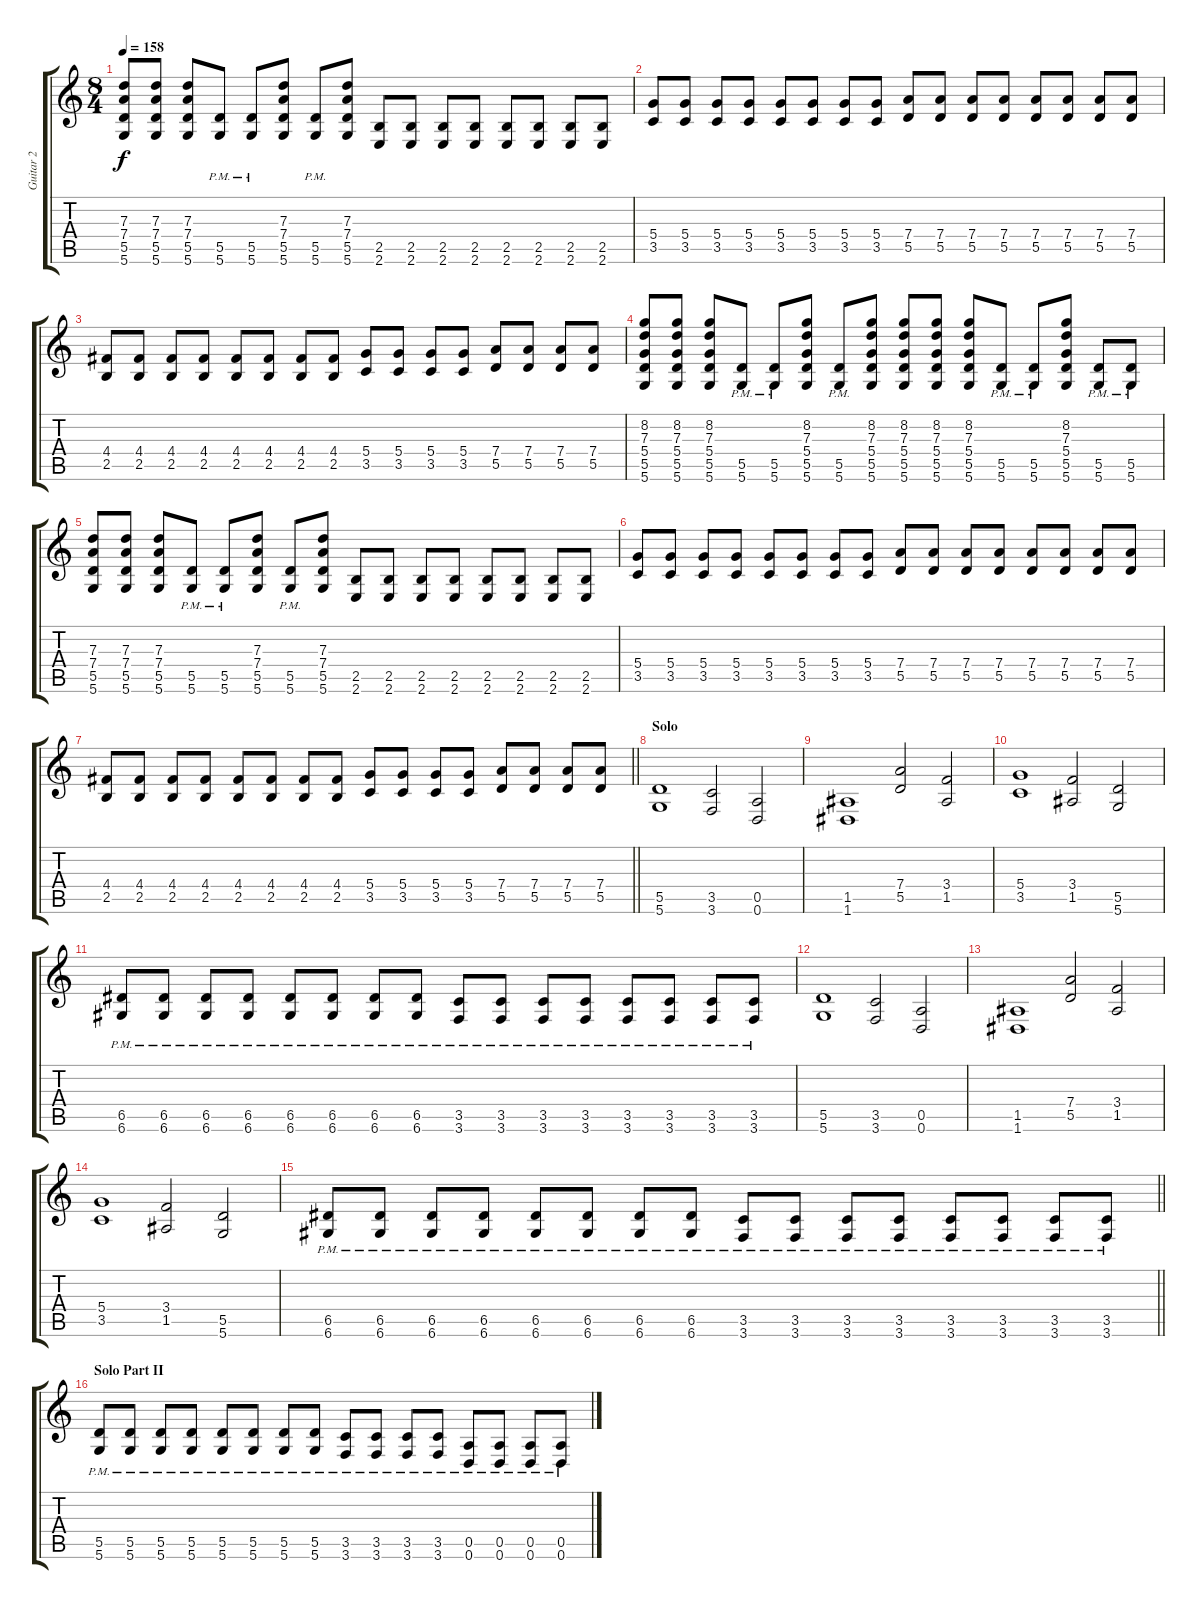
\track ("Guitar 2" "Guitar 2") {instrument overdrivenguitar}
\staff {score tabs}
\tuning (E4 B3 G3 D3 A2 D2) {hide}
\ts (8 4)
\tempo 158
\clef g2
\ks c
(7.3 7.4 5.5 5.6).8{dy f} (7.3 7.4 5.5 5.6).8 (7.3 7.4 5.5 5.6).8 (5.5{pm} 5.6{pm}).8 (5.5{pm} 5.6{pm}).8 (7.3 7.4 5.5 5.6).8 (5.5{pm} 5.6{pm}).8 (7.3 7.4 5.5 5.6).8 (2.5 2.6).8 (2.5 2.6).8 (2.5 2.6).8 (2.5 2.6).8 (2.5 2.6).8 (2.5 2.6).8 (2.5 2.6).8 (2.5 2.6).8 |
(5.4 3.5).8 (5.4 3.5).8 (5.4 3.5).8 (5.4 3.5).8 (5.4 3.5).8 (5.4 3.5).8 (5.4 3.5).8 (5.4 3.5).8 (7.4 5.5).8 (7.4 5.5).8 (7.4 5.5).8 (7.4 5.5).8 (7.4 5.5).8 (7.4 5.5).8 (7.4 5.5).8 (7.4 5.5).8 |
(4.4 2.5).8 (4.4 2.5).8 (4.4 2.5).8 (4.4 2.5).8 (4.4 2.5).8 (4.4 2.5).8 (4.4 2.5).8 (4.4 2.5).8 (5.4 3.5).8 (5.4 3.5).8 (5.4 3.5).8 (5.4 3.5).8 (7.4 5.5).8 (7.4 5.5).8 (7.4 5.5).8 (7.4 5.5).8 |
(8.2 7.3 5.4 5.5 5.6).8 (8.2 7.3 5.4 5.5 5.6).8 (8.2 7.3 5.4 5.5 5.6).8 (5.5{pm} 5.6{pm}).8 (5.5{pm} 5.6{pm}).8 (8.2 7.3 5.4 5.5 5.6).8 (5.5{pm} 5.6{pm}).8 (8.2 7.3 5.4 5.5 5.6).8 (8.2 7.3 5.4 5.5 5.6).8 (8.2 7.3 5.4 5.5 5.6).8 (8.2 7.3 5.4 5.5 5.6).8 (5.5{pm} 5.6{pm}).8 (5.5{pm} 5.6{pm}).8 (8.2 7.3 5.4 5.5 5.6).8 (5.5{pm} 5.6{pm}).8 (5.5{pm} 5.6{pm}).8 |
(7.3 7.4 5.5 5.6).8 (7.3 7.4 5.5 5.6).8 (7.3 7.4 5.5 5.6).8 (5.5{pm} 5.6{pm}).8 (5.5{pm} 5.6{pm}).8 (7.3 7.4 5.5 5.6).8 (5.5{pm} 5.6{pm}).8 (7.3 7.4 5.5 5.6).8 (2.5 2.6).8 (2.5 2.6).8 (2.5 2.6).8 (2.5 2.6).8 (2.5 2.6).8 (2.5 2.6).8 (2.5 2.6).8 (2.5 2.6).8 |
(5.4 3.5).8 (5.4 3.5).8 (5.4 3.5).8 (5.4 3.5).8 (5.4 3.5).8 (5.4 3.5).8 (5.4 3.5).8 (5.4 3.5).8 (7.4 5.5).8 (7.4 5.5).8 (7.4 5.5).8 (7.4 5.5).8 (7.4 5.5).8 (7.4 5.5).8 (7.4 5.5).8 (7.4 5.5).8 |
\barLineRight lightlight
(4.4 2.5).8 (4.4 2.5).8 (4.4 2.5).8 (4.4 2.5).8 (4.4 2.5).8 (4.4 2.5).8 (4.4 2.5).8 (4.4 2.5).8 (5.4 3.5).8 (5.4 3.5).8 (5.4 3.5).8 (5.4 3.5).8 (7.4 5.5).8 (7.4 5.5).8 (7.4 5.5).8 (7.4 5.5).8 |
\section ("" "Solo")
(5.5 5.6).1 (3.5 3.6).2 (0.5 0.6).2 |
(1.5 1.6).1 (7.4 5.5).2 (3.4 1.5).2 |
(5.4 3.5).1 (3.4 1.5).2 (5.5 5.6).2 |
(6.5{pm} 6.6{pm}).8 (6.5{pm} 6.6{pm}).8 (6.5{pm} 6.6{pm}).8 (6.5{pm} 6.6{pm}).8 (6.5{pm} 6.6{pm}).8 (6.5{pm} 6.6{pm}).8 (6.5{pm} 6.6{pm}).8 (6.5{pm} 6.6{pm}).8 (3.5{pm} 3.6{pm}).8 (3.5{pm} 3.6{pm}).8 (3.5{pm} 3.6{pm}).8 (3.5{pm} 3.6{pm}).8 (3.5{pm} 3.6{pm}).8 (3.5{pm} 3.6{pm}).8 (3.5{pm} 3.6{pm}).8 (3.5{pm} 3.6{pm}).8 |
(5.5 5.6).1 (3.5 3.6).2 (0.5 0.6).2 |
(1.5 1.6).1 (7.4 5.5).2 (3.4 1.5).2 |
(5.4 3.5).1 (3.4 1.5).2 (5.5 5.6).2 |
\barLineRight lightlight
(6.5{pm} 6.6{pm}).8 (6.5{pm} 6.6{pm}).8 (6.5{pm} 6.6{pm}).8 (6.5{pm} 6.6{pm}).8 (6.5{pm} 6.6{pm}).8 (6.5{pm} 6.6{pm}).8 (6.5{pm} 6.6{pm}).8 (6.5{pm} 6.6{pm}).8 (3.5{pm} 3.6{pm}).8 (3.5{pm} 3.6{pm}).8 (3.5{pm} 3.6{pm}).8 (3.5{pm} 3.6{pm}).8 (3.5{pm} 3.6{pm}).8 (3.5{pm} 3.6{pm}).8 (3.5{pm} 3.6{pm}).8 (3.5{pm} 3.6{pm}).8 |
\section ("" "Solo Part II")
(5.5{pm} 5.6{pm}).8 (5.5{pm} 5.6{pm}).8 (5.5{pm} 5.6{pm}).8 (5.5{pm} 5.6{pm}).8 (5.5{pm} 5.6{pm}).8 (5.5{pm} 5.6{pm}).8 (5.5{pm} 5.6{pm}).8 (5.5{pm} 5.6{pm}).8 (3.5{pm} 3.6{pm}).8 (3.5{pm} 3.6{pm}).8 (3.5{pm} 3.6{pm}).8 (3.5{pm} 3.6{pm}).8 (0.5{pm} 0.6{pm}).8 (0.5{pm} 0.6{pm}).8 (0.5{pm} 0.6{pm}).8 (0.5{pm} 0.6{pm}).8
